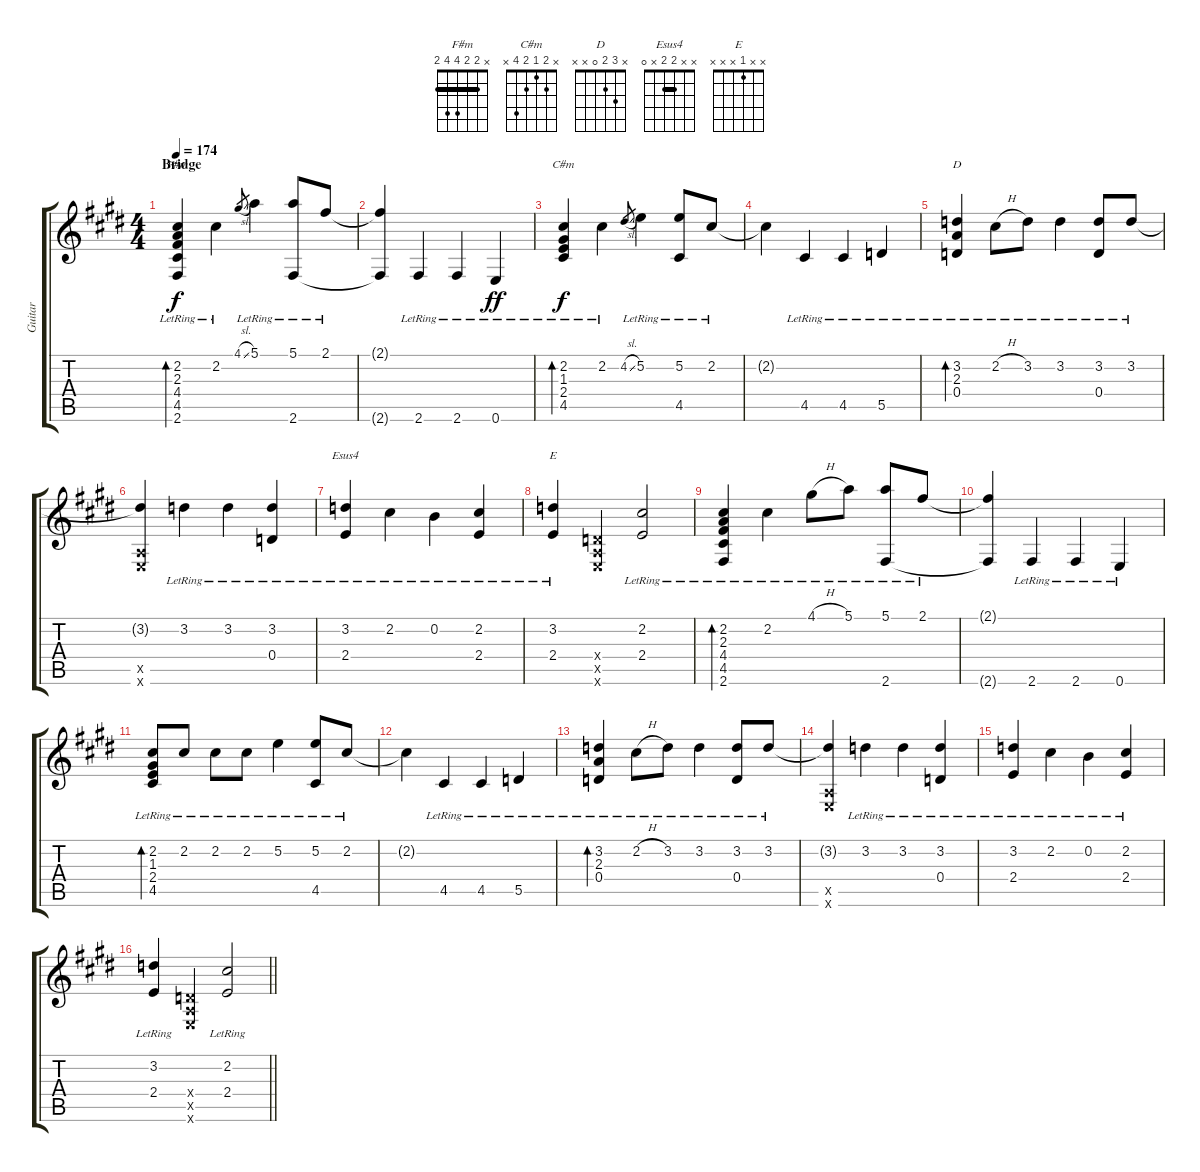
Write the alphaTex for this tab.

\track ("Guitar" "Guitar") {instrument acousticguitarsteel}
\staff {score tabs}
\tuning (E4 B3 G3 D3 A2 E2) {hide}
\chord ("F#m" x 2 2 4 4 2) {barre 2}
\chord ("C#m" x 2 1 2 4 x)
\chord ("D" x 3 2 0 x x)
\chord ("Esus4" x x 2 2 x 0) {barre 2}
\chord ("E" x x 1 x x x)
\ts (4 4)
\section ("" "Bridge")
\tempo 174
\clef g2
\ks e
(2.2{lr} 2.3{lr} 4.4{lr} 4.5{lr} 2.6{lr}).4{bd 480 ch "F#m" dy f} 2.2{lr}.4 4.1{sl}.8{gr} 5.1{lr}.4 (5.1{lr} 2.6{lr}).8 2.1{lr}.8 |
(2.1{t} 2.6{t}).4 2.6{lr}.4 2.6{lr}.4 0.6{lr}.4{dy ff} |
(2.2{lr} 1.3{lr} 2.4{lr} 4.5{lr}).4{bd 120 ch "C#m" dy f} 2.2{lr}.4 4.2{sl}.8{gr} 5.2{lr}.4 (5.2{lr} 4.5{lr}).8 2.2{lr}.8 |
2.2{t}.4 4.5{lr}.4 4.5{lr}.4 5.5{lr}.4 |
(3.2{lr} 2.3{lr} 0.4{lr}).4{bd 480 ch "D"} 2.2{h lr}.8 3.2{lr}.8 3.2{lr}.4 (3.2{lr} 0.4{lr}).8 3.2{lr}.8 |
(3.2{t} 0.5{x} 0.6{x}).4 3.2{lr}.4 3.2{lr}.4 (3.2{lr} 0.4{lr}).4 |
(3.2{lr} 2.4{lr}).4{ch "Esus4"} 2.2{lr}.4 0.2{lr}.4 (2.2{lr} 2.4{lr}).4 |
(3.2{lr} 2.4{lr}).4{ch "E"} (0.4{x} 0.5{x} 0.6{x}).4 (2.2{lr} 2.4{lr}).2 |
(2.2{lr} 2.3{lr} 4.4{lr} 4.5{lr} 2.6{lr}).4{bd 480} 2.2{lr}.4 4.1{h lr}.8 5.1{lr}.8 (5.1{lr} 2.6{lr}).8 2.1{lr}.8 |
(2.1{t} 2.6{t}).4 2.6{lr}.4 2.6{lr}.4 0.6{lr}.4 |
(2.2{lr} 1.3{lr} 2.4{lr} 4.5{lr}).8{bd 120} 2.2{lr}.8 2.2{lr}.8 2.2{lr}.8 5.2{lr}.4 (5.2{lr} 4.5{lr}).8 2.2{lr}.8 |
2.2{t}.4 4.5{lr}.4 4.5{lr}.4 5.5{lr}.4 |
(3.2{lr} 2.3{lr} 0.4{lr}).4{bd 480} 2.2{h lr}.8 3.2{lr}.8 3.2{lr}.4 (3.2{lr} 0.4{lr}).8 3.2{lr}.8 |
(3.2{t} 0.5{x} 0.6{x}).4 3.2{lr}.4 3.2{lr}.4 (3.2{lr} 0.4{lr}).4 |
(3.2{lr} 2.4{lr}).4 2.2{lr}.4 0.2{lr}.4 (2.2{lr} 2.4{lr}).4 |
\barLineRight lightlight
(3.2{lr} 2.4{lr}).4 (0.4{x} 0.5{x} 0.6{x}).4 (2.2{lr} 2.4{lr}).2
